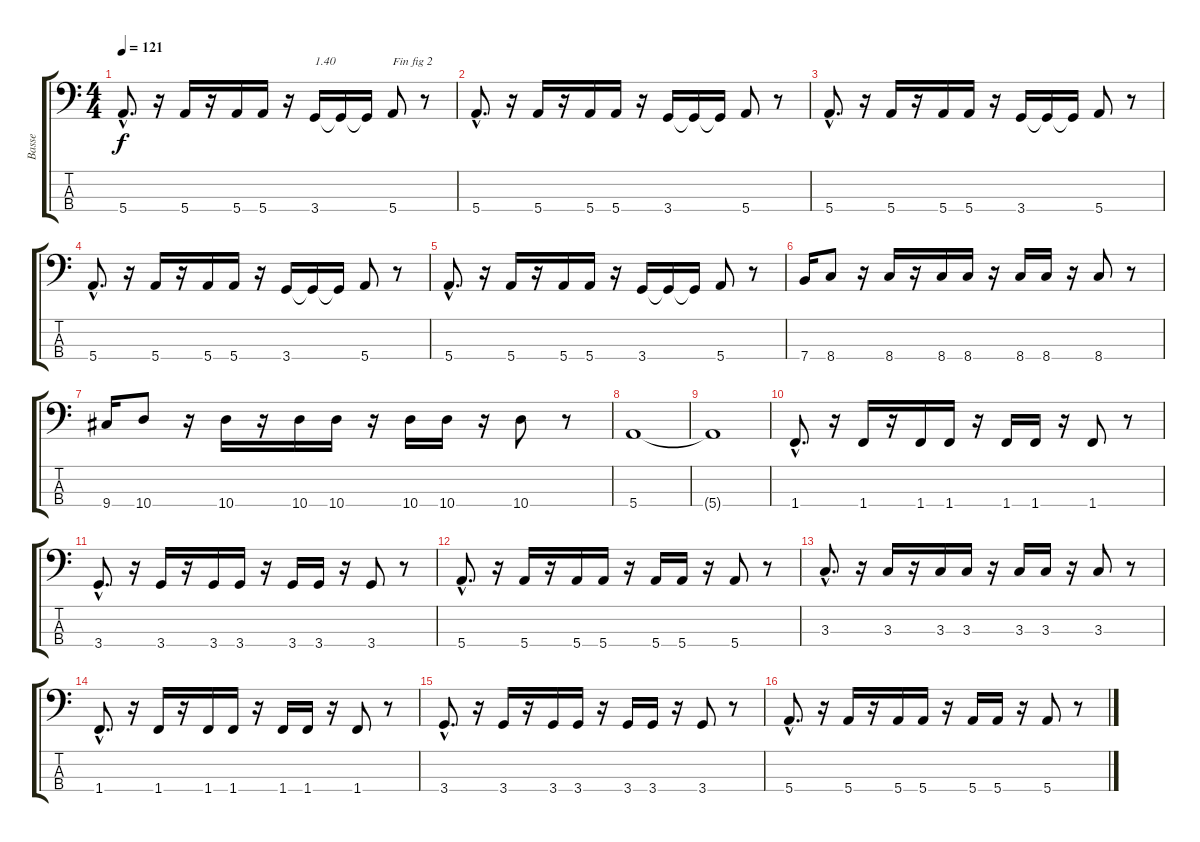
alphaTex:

\track ("Basse" "Basse") {instrument synthbass2}
\staff {score tabs}
\tuning (G2 D2 A1 E1) {hide}
\ts (4 4)
\tempo 121
\clef f4
\ks c
5.4{hac}.8{d dy f} r.16 5.4.16 r.16 5.4.16 5.4.16 r.16 3.4.16{txt "1.40"} 3.4{t}.16 3.4{t}.16 5.4.8{txt "Fin fig 2"} r.8 |
5.4{hac}.8{d} r.16 5.4.16 r.16 5.4.16 5.4.16 r.16 3.4.16 3.4{t}.16 3.4{t}.16 5.4.8 r.8 |
5.4{hac}.8{d} r.16 5.4.16 r.16 5.4.16 5.4.16 r.16 3.4.16 3.4{t}.16 3.4{t}.16 5.4.8 r.8 |
5.4{hac}.8{d} r.16 5.4.16 r.16 5.4.16 5.4.16 r.16 3.4.16 3.4{t}.16 3.4{t}.16 5.4.8 r.8 |
5.4{hac}.8{d} r.16 5.4.16 r.16 5.4.16 5.4.16 r.16 3.4.16 3.4{t}.16 3.4{t}.16 5.4.8 r.8 |
7.4.16 8.4.8 r.16 8.4.16 r.16 8.4.16 8.4.16 r.16 8.4.16 8.4.16 r.16 8.4.8 r.8 |
9.4.16 10.4.8 r.16 10.4.16 r.16 10.4.16 10.4.16 r.16 10.4.16 10.4.16 r.16 10.4.8 r.8 |
5.4.1 |
5.4{t}.1 |
1.4{hac}.8{d} r.16 1.4.16 r.16 1.4.16 1.4.16 r.16 1.4.16 1.4.16 r.16 1.4.8 r.8 |
3.4{hac}.8{d} r.16 3.4.16 r.16 3.4.16 3.4.16 r.16 3.4.16 3.4.16 r.16 3.4.8 r.8 |
5.4{hac}.8{d} r.16 5.4.16 r.16 5.4.16 5.4.16 r.16 5.4.16 5.4.16 r.16 5.4.8 r.8 |
3.3{hac}.8{d} r.16 3.3.16 r.16 3.3.16 3.3.16 r.16 3.3.16 3.3.16 r.16 3.3.8 r.8 |
1.4{hac}.8{d} r.16 1.4.16 r.16 1.4.16 1.4.16 r.16 1.4.16 1.4.16 r.16 1.4.8 r.8 |
3.4{hac}.8{d} r.16 3.4.16 r.16 3.4.16 3.4.16 r.16 3.4.16 3.4.16 r.16 3.4.8 r.8 |
5.4{hac}.8{d} r.16 5.4.16 r.16 5.4.16 5.4.16 r.16 5.4.16 5.4.16 r.16 5.4.8 r.8
